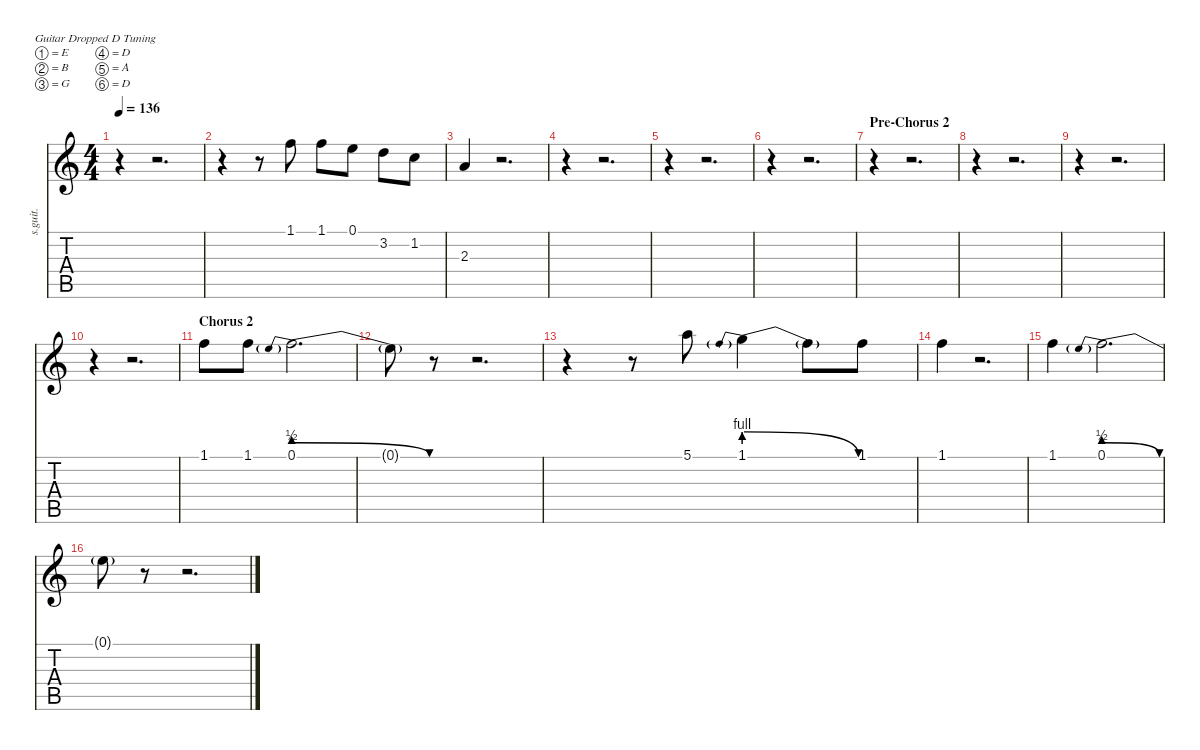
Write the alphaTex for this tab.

\defaultSystemsLayout 4
\hideDynamics
\bracketExtendMode nobrackets
\track ("Hayley Williams - Backing Vocals" "s.guit.") {instrument oboe}
\staff {score tabs}
\tuning (E4 B3 G3 D3 A2 D2)
\displaytranspose 12
\ts (4 4)
\tempo 136
\clef g2
\ks c
r.4{dy f} r.2{d} |
r.4 r.8 1.1.8{lyrics (0 "") lyrics (1 "") lyrics (2 "") lyrics (3 "") lyrics (4 "")} 1.1.8{lyrics (0 "") lyrics (1 "") lyrics (2 "") lyrics (3 "") lyrics (4 "")} 0.1.8{lyrics (0 "") lyrics (1 "") lyrics (2 "") lyrics (3 "") lyrics (4 "")} 3.2.8{lyrics (0 "") lyrics (1 "") lyrics (2 "") lyrics (3 "") lyrics (4 "")} 1.2.8{lyrics (0 "") lyrics (1 "") lyrics (2 "") lyrics (3 "") lyrics (4 "")} |
2.3.4{lyrics (0 "") lyrics (1 "") lyrics (2 "") lyrics (3 "") lyrics (4 "")} r.2{d} |
r.4 r.2{d} |
r.4 r.2{d} |
r.4 r.2{d} |
\section ("" "Pre-Chorus 2")
r.4 r.2{d} |
r.4 r.2{d} |
r.4 r.2{d} |
r.4 r.2{d} |
\section ("" "Chorus 2")
1.1.8{lyrics (0 "") lyrics (1 "") lyrics (2 "") lyrics (3 "") lyrics (4 "") dy ff} 1.1.8{lyrics (0 "") lyrics (1 "") lyrics (2 "") lyrics (3 "") lyrics (4 "")} 0.1{be (prebendrelease 0 2 60 0)}.2{d lyrics (0 "") lyrics (1 "") lyrics (2 "") lyrics (3 "") lyrics (4 "")} |
0.1{t}.8{lyrics (0 "") lyrics (1 "") lyrics (2 "") lyrics (3 "") lyrics (4 "")} r.8 r.2{d} |
r.4 r.8 5.1.8{lyrics (0 "") lyrics (1 "") lyrics (2 "") lyrics (3 "") lyrics (4 "")} 1.1{be (prebendrelease 0 4 30 0)}.4{lyrics (0 "") lyrics (1 "") lyrics (2 "") lyrics (3 "") lyrics (4 "")} 1.1{t}.8{lyrics (0 "") lyrics (1 "") lyrics (2 "") lyrics (3 "") lyrics (4 "")} 1.1.8{lyrics (0 "") lyrics (1 "") lyrics (2 "") lyrics (3 "") lyrics (4 "")} |
1.1.4{lyrics (0 "") lyrics (1 "") lyrics (2 "") lyrics (3 "") lyrics (4 "")} r.2{d} |
1.1.4{lyrics (0 "") lyrics (1 "") lyrics (2 "") lyrics (3 "") lyrics (4 "")} 0.1{be (prebendrelease 0 2 60 0)}.2{d lyrics (0 "") lyrics (1 "") lyrics (2 "") lyrics (3 "") lyrics (4 "")} |
0.1{t}.8{lyrics (0 "") lyrics (1 "") lyrics (2 "") lyrics (3 "") lyrics (4 "")} r.8 r.2{d}
